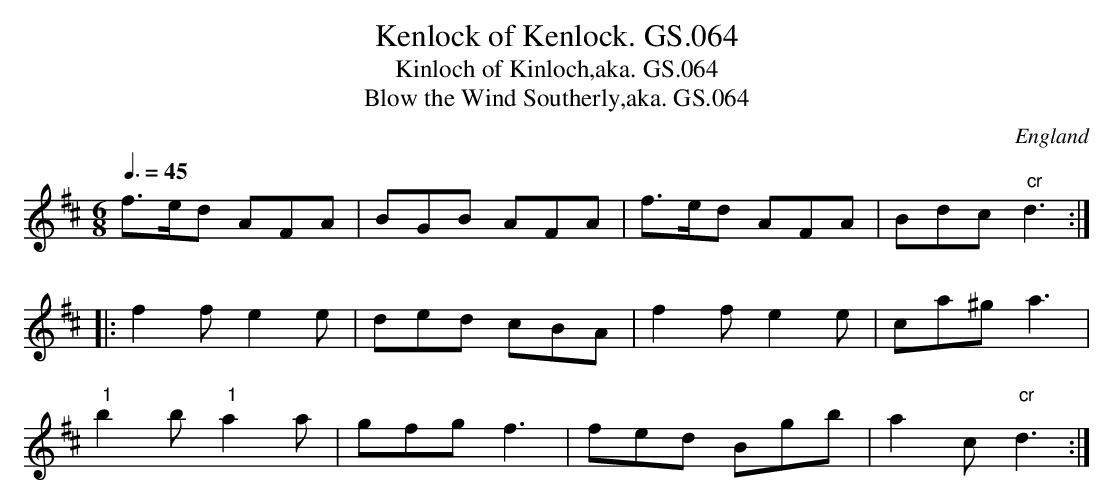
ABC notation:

X:1
T:Kenlock of Kenlock. GS.064
T:Kinloch of Kinloch,aka. GS.064
T:Blow the Wind Southerly,aka. GS.064
L:1/8
M:6/8
O:England
Q:3/8=45
K:D major
f>ed AFA | BGB AFA | f>ed AFA | Bdc  " cr" d3 :|!
|: f2f e2e | ded cBA | f2f e2e | ca^g a3 |!
" 1" b2b " 1"a2a | gfg f3 | fed Bgb | a2c " cr"d3 :|
